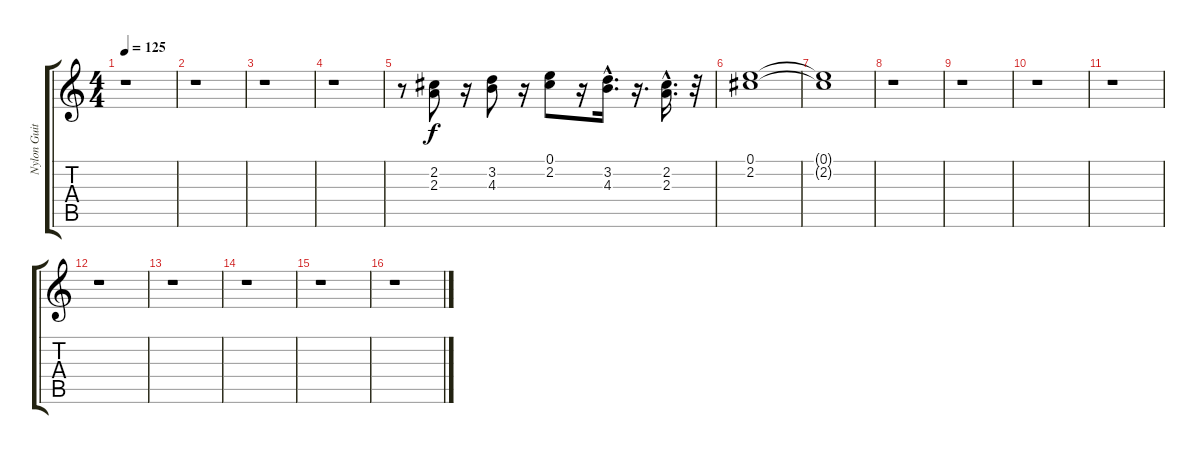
\track ("Nylon Guitar" "Nylon Guit") {instrument acousticguitarnylon}
\staff {score tabs}
\tuning (E4 B3 G3 D3 A2 E2) {hide}
\ts (4 4)
\tempo 125
\clef g2
\ks c
r.1{dy f} |
r.1 |
r.1 |
r.1 |
r.8 (2.2 2.3).8 r.16 (3.2 4.3).8 r.16 (0.1 2.2).8 r.16 (3.2{hac} 4.3{hac}).16{d} r.16{d} (2.2{hac} 2.3{hac}).16{d} r.32 |
(0.1 2.2).1 |
(0.1{t} 2.2{t}).1 |
r.1 |
r.1 |
r.1 |
r.1 |
r.1 |
r.1 |
r.1 |
r.1 |
r.1
